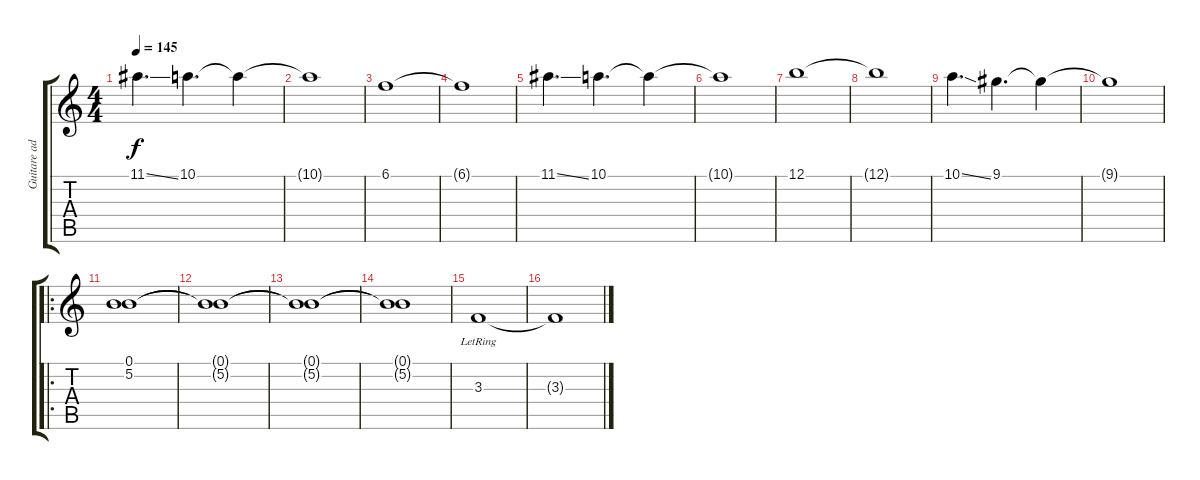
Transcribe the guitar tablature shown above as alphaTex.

\track ("Guitare additinnelle" "Guitare ad") {instrument distortionguitar}
\staff {score tabs}
\tuning (B3 Gb3 D3 A2 E2 B1) {hide}
\ts (4 4)
\tempo 145
\clef g2
\ks c
11.1{ss}.4{d dy f} 10.1.4{d} 10.1{t}.4 |
10.1{t}.1 |
6.1.1 |
6.1{t}.1 |
11.1{ss}.4{d} 10.1.4{d} 10.1{t}.4 |
10.1{t}.1 |
12.1.1 |
12.1{t}.1 |
10.1{ss}.4{d} 9.1.4{d} 9.1{t}.4 |
9.1{t}.1 |
\ro
(0.1 5.2).1 |
(0.1{t} 5.2{t}).1 |
(0.1{t} 5.2{t}).1 |
(0.1{t} 5.2{t}).1 |
3.3{lr}.1 |
3.3{t}.1
